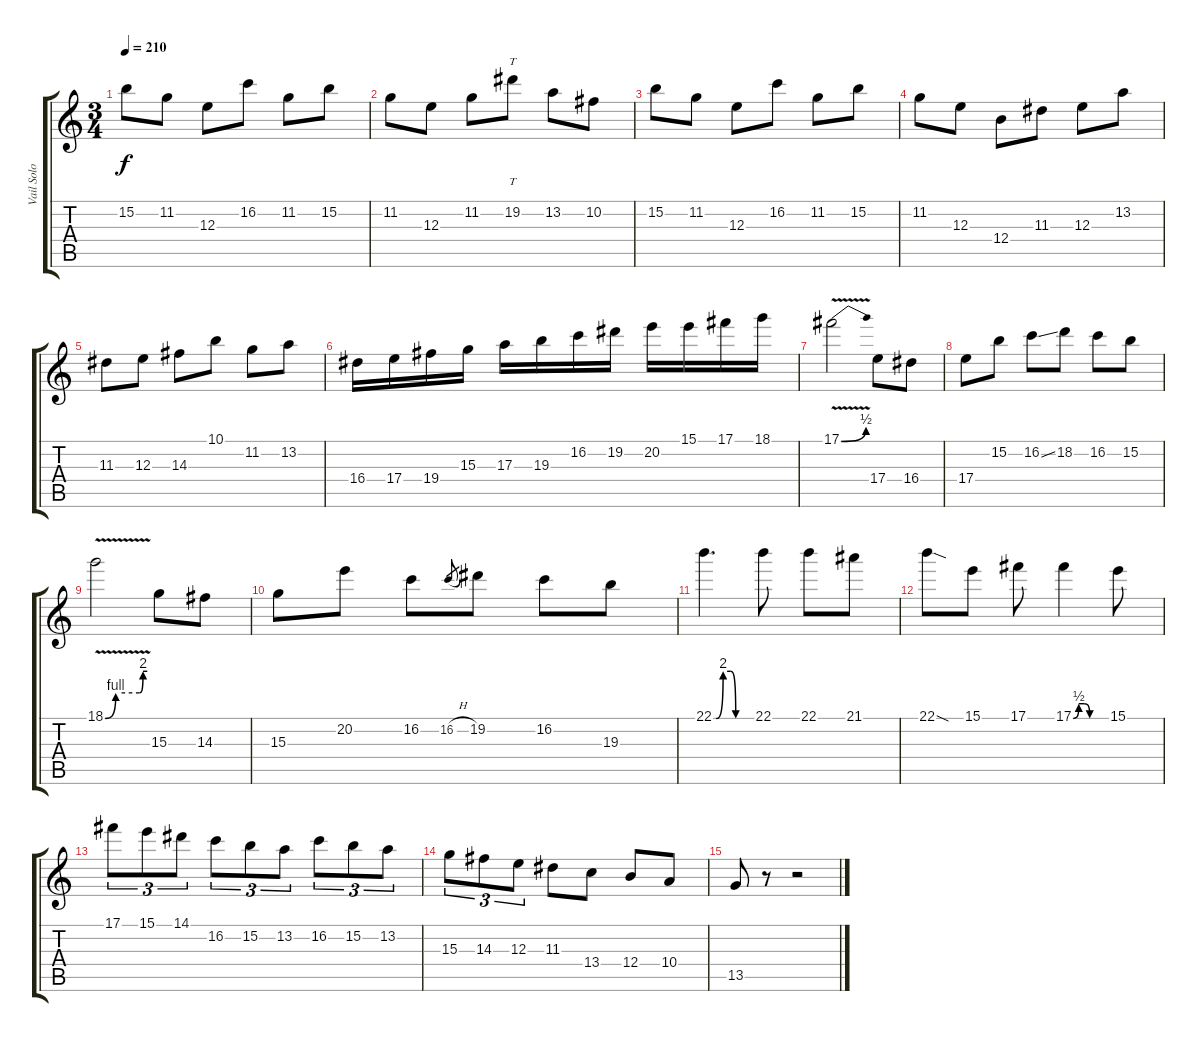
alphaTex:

\track ("Vail Solo" "Vail Solo") {instrument overdrivenguitar}
\staff {score tabs}
\tuning (Db4 Ab3 E3 B2 Gb2 B1) {hide}
\ts (3 4)
\tempo 210
\clef g2
\ks c
15.2.8{dy f} 11.2.8 12.3.8 16.2.8 11.2.8 15.2.8 |
11.2.8 12.3.8 11.2.8 19.2.8{tt} 13.2.8 10.2.8 |
15.2.8 11.2.8 12.3.8 16.2.8 11.2.8 15.2.8 |
11.2.8 12.3.8 12.4.8 11.3.8 12.3.8 13.2.8 |
11.3.8 12.3.8 14.3.8 10.1.8 11.2.8 13.2.8 |
16.4.16 17.4.16 19.4.16 15.3.16 17.3.16 19.3.16 16.2.16 19.2.16 20.2.16 15.1.16 17.1.16 18.1.16 |
17.1{be (bend 0 0 60 2) v}.2 17.4.8 16.4.8 |
17.4.8 15.2.8 16.2{ss}.8 18.2.8 16.2.8 15.2.8 |
18.1{be (custom 0 0 15 4 49 4 54 8 60 8) v}.2 15.3.8 14.3.8 |
15.3.8 20.2.8 16.2.8 16.2{h}.8{gr} 19.2.8 16.2.8 19.3.8 |
22.1{be (custom 0 0 4 0 15 8 27 8 35 0 60 0)}.4{d} 22.1.8 22.1.8 21.1.8 |
22.1{sod}.8 15.1.8 17.1.8 17.1{be (custom 0 0 10 2 20 2 30 0 60 0)}.4 15.1.8 |
17.1.8{tu (3 2)} 15.1.8{tu (3 2)} 14.1.8{tu (3 2)} 16.2.8{tu (3 2)} 15.2.8{tu (3 2)} 13.2.8{tu (3 2)} 16.2.8{tu (3 2)} 15.2.8{tu (3 2)} 13.2.8{tu (3 2)} |
15.3.8{tu (3 2)} 14.3.8{tu (3 2)} 12.3.8{tu (3 2)} 11.3.8 13.4.8 12.4.8 10.4.8 |
13.5.8 r.8 r.2
